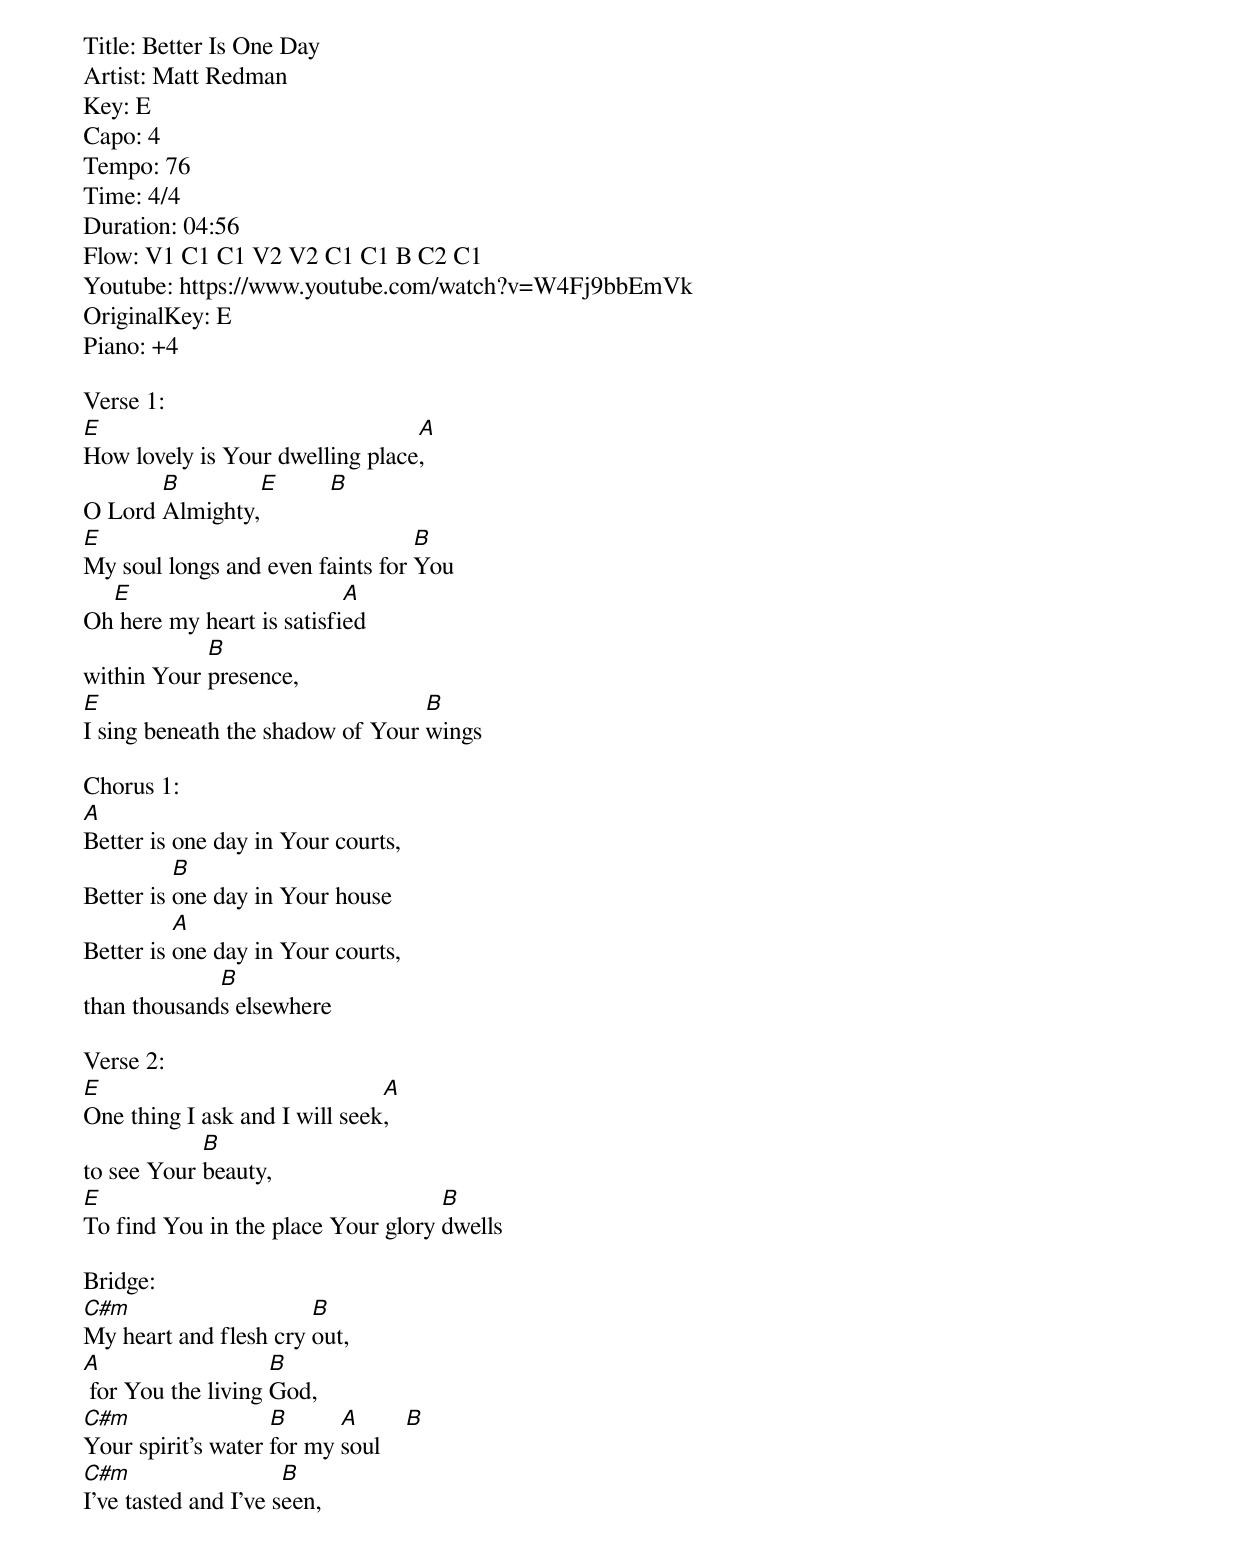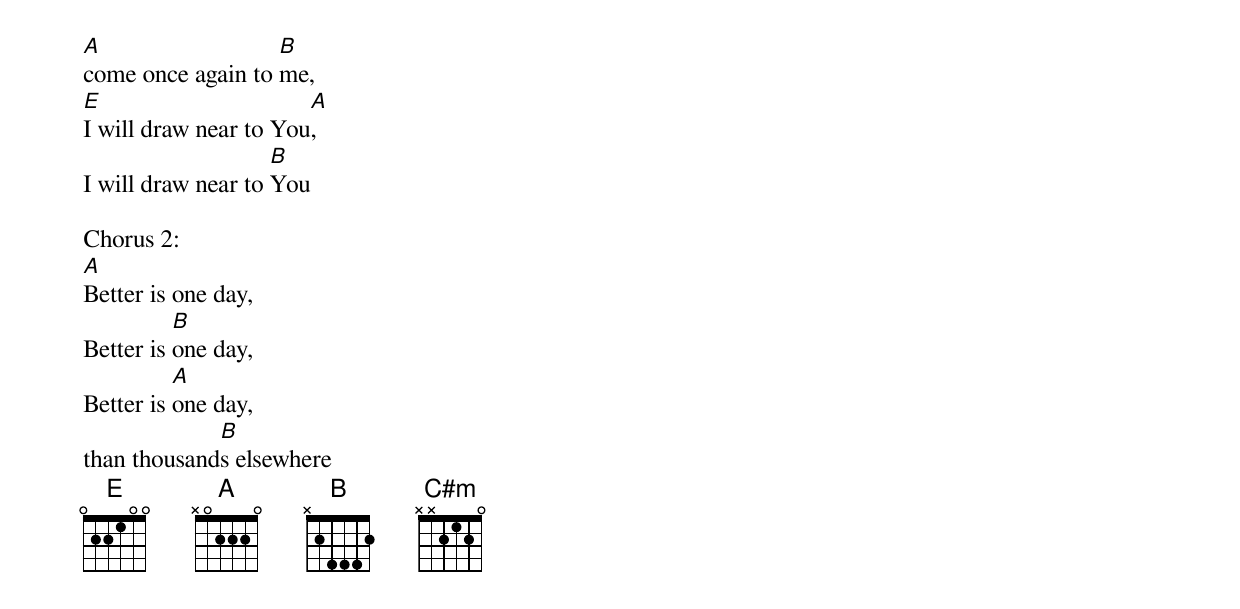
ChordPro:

Title: Better Is One Day
Artist: Matt Redman
Key: E
Capo: 4
Tempo: 76
Time: 4/4
Duration: 04:56
Flow: V1 C1 C1 V2 V2 C1 C1 B C2 C1
Youtube: https://www.youtube.com/watch?v=W4Fj9bbEmVk
OriginalKey: E
Piano: +4

Verse 1:
[E]How lovely is Your dwelling place[A],
O Lord [B]Almighty,[E]        [B]
[E]My soul longs and even faints for [B]You
Oh[E] here my heart is satisfi[A]ed
within Your [B]presence,
[E]I sing beneath the shadow of Your [B]wings

Chorus 1:
[A]Better is one day in Your courts,
Better is [B]one day in Your house
Better is [A]one day in Your courts,
than thousand[B]s elsewhere

Verse 2:
[E]One thing I ask and I will seek[A],
to see Your [B]beauty,
[E]To find You in the place Your glory [B]dwells

Bridge:
[C#m]My heart and flesh cry [B]out,
[A] for You the living [B]God,
[C#m]Your spirit's water [B]for my [A]soul    [B]
[C#m]I've tasted and I've s[B]een,
[A]come once again to [B]me,
[E]I will draw near to You[A],
I will draw near to [B]You

Chorus 2:
[A]Better is one day,
Better is [B]one day,
Better is [A]one day,
than thousand[B]s elsewhere
